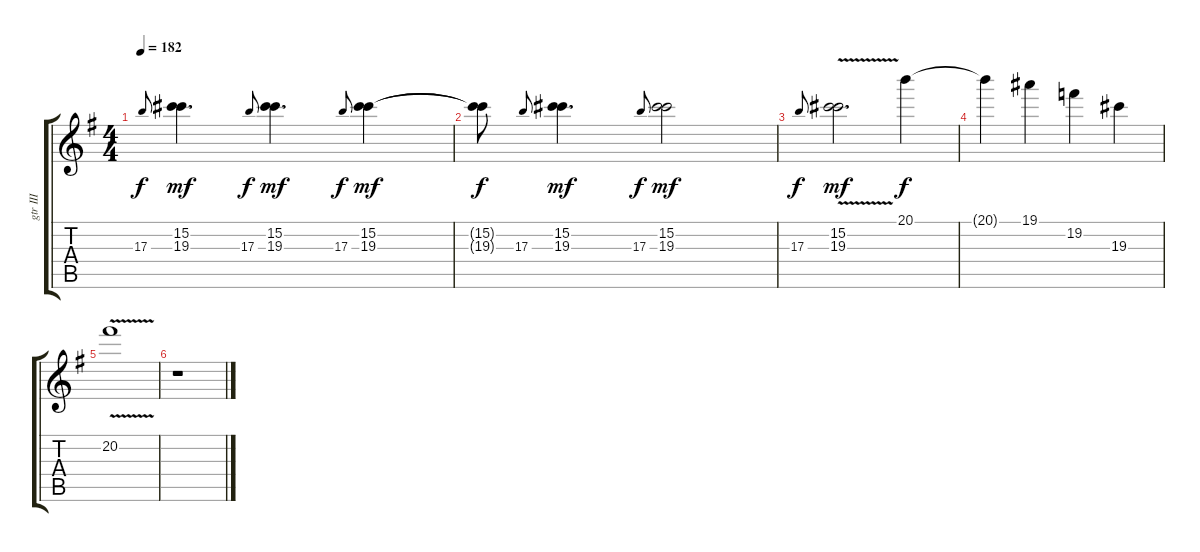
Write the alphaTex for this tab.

\track ("gtr III" "gtr III") {instrument distortionguitar}
\staff {score tabs}
\tuning (Eb4 Bb3 Gb3 Db3 Ab2 Eb2) {hide}
\ts (4 4)
\tempo 182
\clef g2
\ks g
17.3.8{gr onbeat dy f} (15.2 19.3).4{d dy mf} 17.3.8{gr onbeat dy f} (15.2 19.3).4{d dy mf} 17.3.8{gr onbeat dy f} (15.2 19.3).4{dy mf} |
(15.2{t} 19.3{t}).8{dy f} 17.3.8{gr onbeat} (15.2 19.3).4{d dy mf} 17.3.8{gr onbeat dy f} (15.2 19.3).2{dy mf} |
17.3.8{gr onbeat dy f} (15.2{v} 19.3{v}).2{d dy mf} 20.1.4{dy f} |
20.1{t}.4 19.1.4 19.2.4 19.3.4 |
20.2{v}.1 |
r.1
